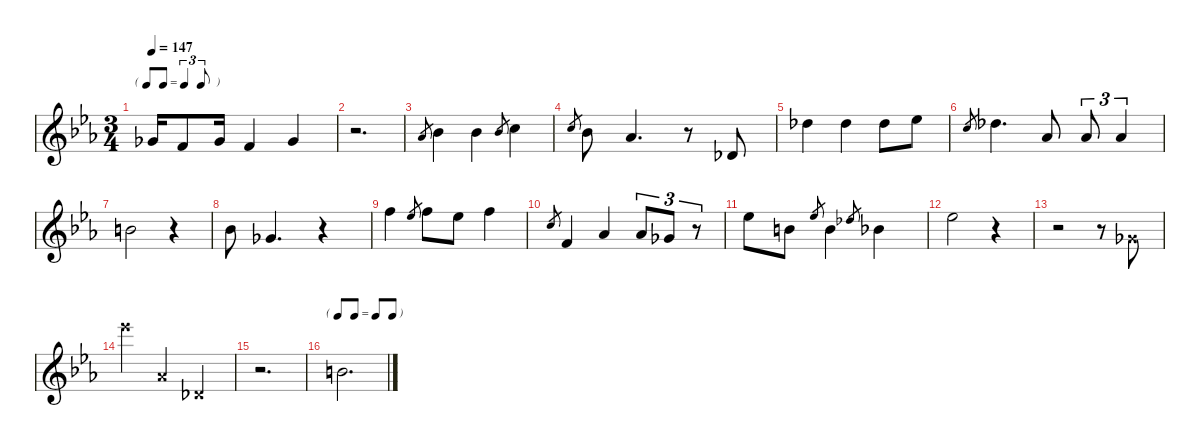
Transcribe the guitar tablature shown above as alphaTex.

\defaultSystemsLayout 4
\hideDynamics
\bracketExtendMode nobrackets
\singleTrackTrackNamePolicy hidden
\multiTrackTrackNamePolicy hidden
\firstSystemTrackNameMode fullname
\firstSystemTrackNameOrientation horizontal
\otherSystemsTrackNameOrientation horizontal
\track ("Vocals" "voc.") {defaultSystemsLayout 16 instrument tenorsax}
\staff {score}
\tuning (Eb4 Bb3 Gb3 Db3 Ab2 Eb2)
\displaytranspose 12
\ts (3 4)
\tf triplet8th
\tempo 147
\clef g2
\ks eb
5.4{acc b}.16{dy f beam Up} 4.4{acc forcenatural}.8{beam Up} 5.4{acc b}.16{beam Up} 4.4{acc forcenatural}.4{beam Up} 5.4{acc b}.4{beam Up} |
r.2{d beam Down} |
2.3{acc b}.8{gr dy mf beam Up} 4.3{acc b}.4{dy f beam Down} 4.3{acc b}.4{beam Down} 0.2{acc b}.8{gr dy mf beam Up} 2.2{acc forcenatural}.4{dy f beam Down} |
6.3{acc forcenatural}.8{gr dy mf beam Up} 4.3{acc b}.8{dy f beam Down} 2.3{acc b}.4{d beam Up} r.8{beam Up} 0.4{acc b}.8{beam Up} |
3.2{acc b}.4{beam Down} 3.2{acc b}.4{beam Down} 3.2{acc b}.8{beam Down} 5.2{acc b}.8{beam Down} |
2.2{acc forcenatural}.8{gr dy mf beam Up} 3.2{acc b}.4{d dy f beam Down} 2.3{acc b}.8{beam Up} 2.3{acc b}.8{tu (3 2) beam Up} 2.3{acc b}.4{tu (3 2) beam Up} |
1.2{acc forcenatural}.2{beam Down} r.4{beam Down} |
4.3{acc b}.8{beam Down} 0.3{acc b}.4{d beam Up} r.4{beam Up} |
2.1{acc forcenatural}.4{beam Down} 0.1{acc b}.8{gr dy mf beam Up} 2.1{acc forcenatural}.8{dy f beam Down} 0.1{acc b}.8{beam Down} 2.1{acc forcenatural}.4{beam Down} |
11.4{acc forcenatural}.8{gr dy mf beam Up} 4.4{acc forcenatural}.4{dy f beam Up} 2.3{acc b}.4{beam Up} 2.3{acc b}.8{tu (3 2) beam Up} 0.3{acc b}.8{tu (3 2) beam Up} r.8{tu (3 2) beam Up} |
5.2{acc b}.8{beam Down} 1.2{acc forcenatural}.8{beam Down} 5.2{acc b}.8{gr dy mf beam Up} 1.2{acc forcenatural}.4{dy f beam Down} 3.2{acc b}.8{gr dy mf beam Up} 0.2{acc b}.4{dy f beam Down} |
5.2{acc b}.2{beam Down} r.4{beam Down} |
r.2{beam Down} r.8{beam Down} 0.3{x acc b}.8{beam Up} |
12.1{x acc b}.4{beam Down} 2.3{x acc b}.4{beam Up} 0.4{x acc b}.4{beam Up} |
r.2{d beam Down} |
\tf none
1.2{acc forcenatural}.2{d beam Down}
